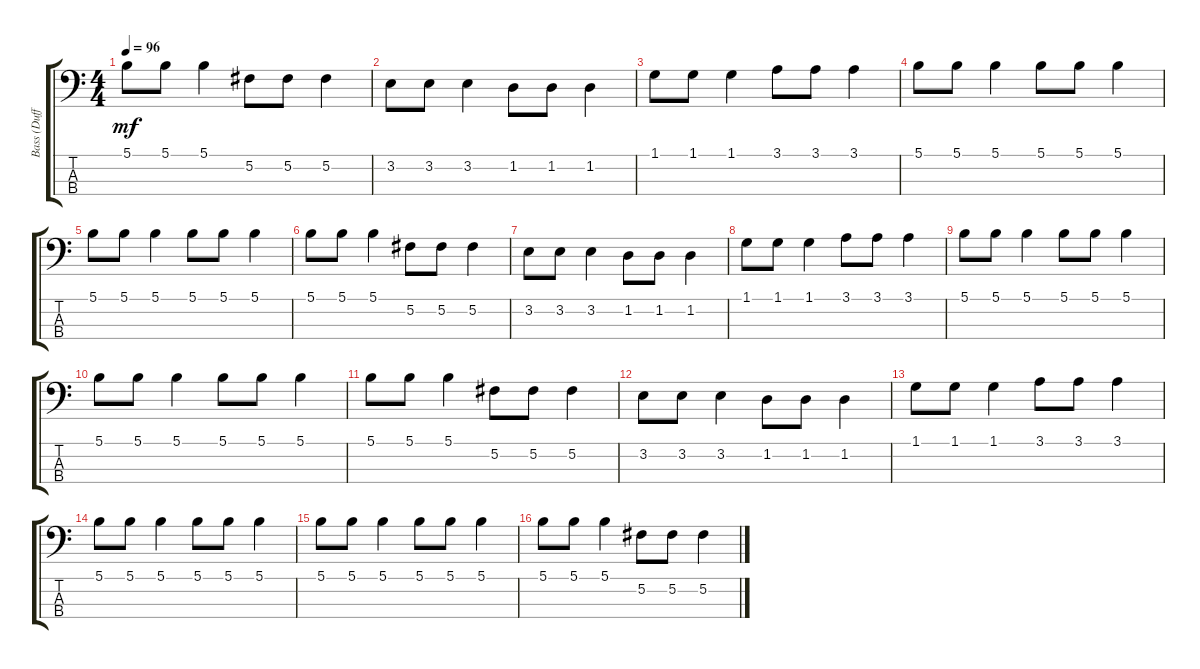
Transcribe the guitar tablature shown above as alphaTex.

\track ("Bass (Duff)" "Bass (Duff") {instrument electricbasspick}
\staff {score tabs}
\tuning (Gb2 Db2 Ab1 Eb1) {hide}
\ts (4 4)
\tempo 96
\clef f4
\ks c
5.1.8{dy mf} 5.1.8 5.1.4 5.2.8 5.2.8 5.2.4 |
3.2.8 3.2.8 3.2.4 1.2.8 1.2.8 1.2.4 |
1.1.8 1.1.8 1.1.4 3.1.8 3.1.8 3.1.4 |
5.1.8 5.1.8 5.1.4 5.1.8 5.1.8 5.1.4 |
5.1.8 5.1.8 5.1.4 5.1.8 5.1.8 5.1.4 |
5.1.8 5.1.8 5.1.4 5.2.8 5.2.8 5.2.4 |
3.2.8 3.2.8 3.2.4 1.2.8 1.2.8 1.2.4 |
1.1.8 1.1.8 1.1.4 3.1.8 3.1.8 3.1.4 |
5.1.8 5.1.8 5.1.4 5.1.8 5.1.8 5.1.4 |
5.1.8 5.1.8 5.1.4 5.1.8 5.1.8 5.1.4 |
5.1.8 5.1.8 5.1.4 5.2.8 5.2.8 5.2.4 |
3.2.8 3.2.8 3.2.4 1.2.8 1.2.8 1.2.4 |
1.1.8 1.1.8 1.1.4 3.1.8 3.1.8 3.1.4 |
5.1.8 5.1.8 5.1.4 5.1.8 5.1.8 5.1.4 |
5.1.8 5.1.8 5.1.4 5.1.8 5.1.8 5.1.4 |
5.1.8 5.1.8 5.1.4 5.2.8 5.2.8 5.2.4
